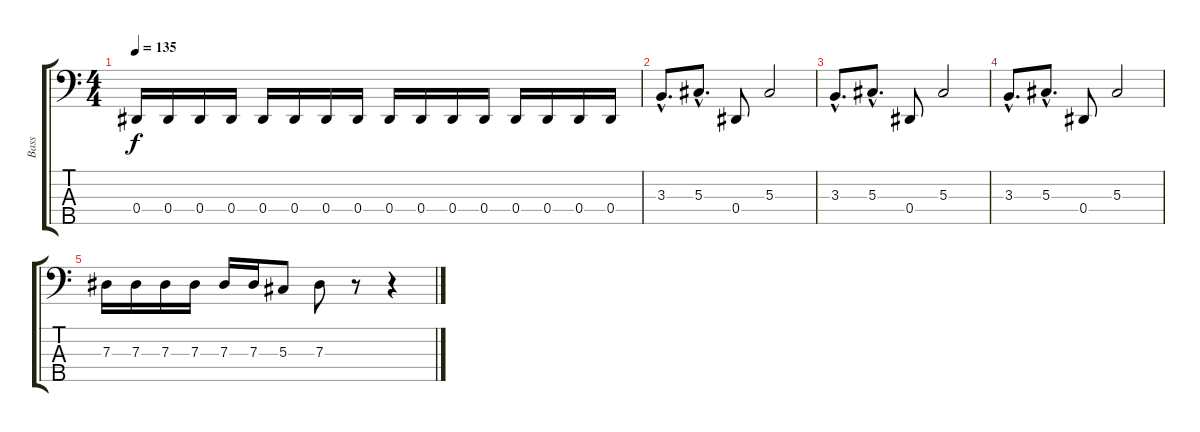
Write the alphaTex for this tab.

\track ("Bass" "Bass") {instrument electricbasspick}
\staff {score tabs}
\tuning (Gb2 Db2 Ab1 Eb1 Bb0) {hide}
\ts (4 4)
\tempo 135
\clef f4
\ks c
0.4.16{dy f} 0.4.16 0.4.16 0.4.16 0.4.16 0.4.16 0.4.16 0.4.16 0.4.16 0.4.16 0.4.16 0.4.16 0.4.16 0.4.16 0.4.16 0.4.16 |
3.3{hac}.8{d} 5.3{hac}.8{d} 0.4.8 5.3.2 |
3.3{hac}.8{d} 5.3{hac}.8{d} 0.4.8 5.3.2 |
3.3{hac}.8{d} 5.3{hac}.8{d} 0.4.8 5.3.2 |
7.3.16 7.3.16 7.3.16 7.3.16 7.3.16 7.3.16 5.3.8 7.3.8 r.8 r.4
